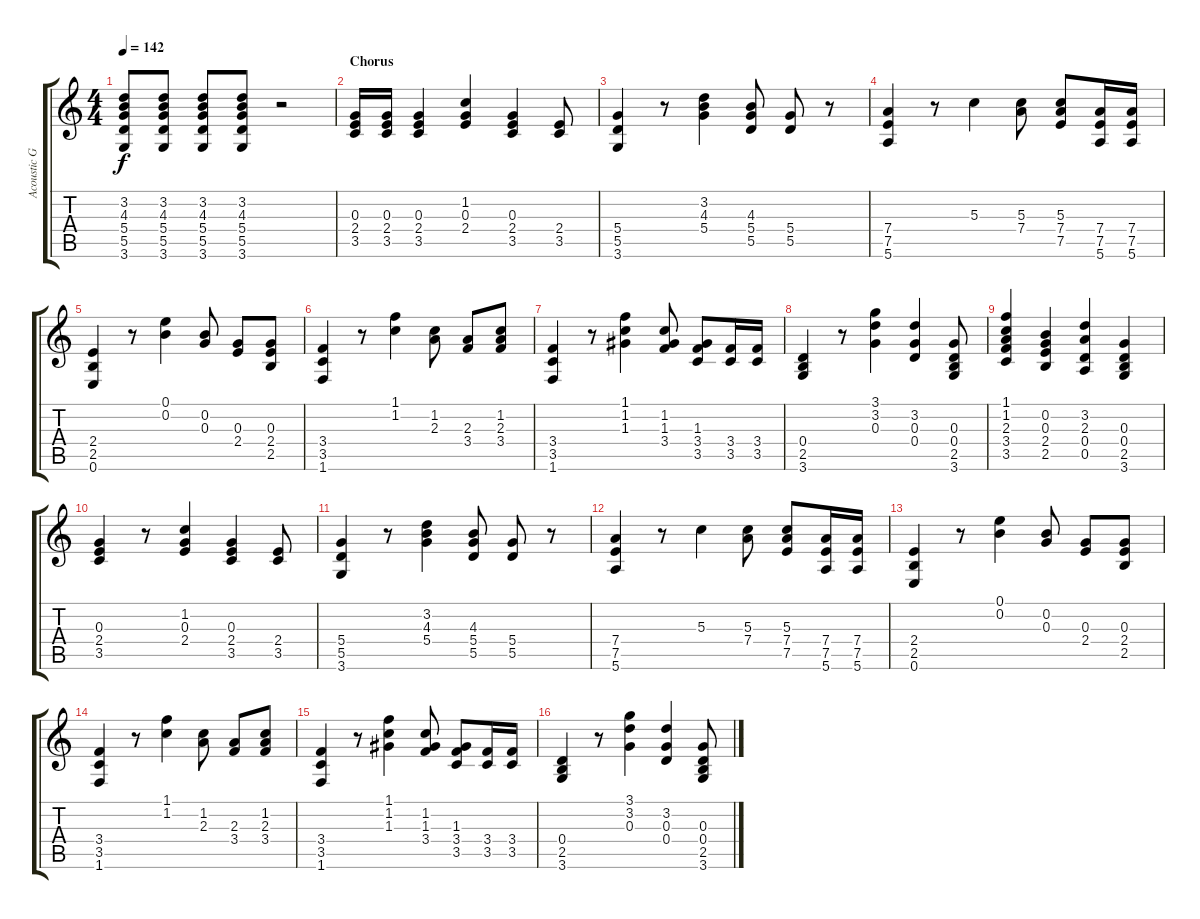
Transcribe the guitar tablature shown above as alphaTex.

\track ("Acoustic Guitar" "Acoustic G") {instrument acousticguitarnylon}
\staff {score tabs}
\tuning (E4 B3 G3 D3 A2 E2) {hide}
\ts (4 4)
\tempo 142
\clef g2
\ks c
(3.2 4.3 5.4 5.5 3.6).8{dy f} (3.2 4.3 5.4 5.5 3.6).8 (3.2 4.3 5.4 5.5 3.6).8 (3.2 4.3 5.4 5.5 3.6).8 r.2 |
\section ("" "Chorus")
(0.3 2.4 3.5).16 (0.3 2.4 3.5).16 (0.3 2.4 3.5).4 (1.2 0.3 2.4).4 (0.3 2.4 3.5).4 (2.4 3.5).8 |
(5.4 5.5 3.6).4 r.8 (3.2 4.3 5.4).4 (4.3 5.4 5.5).8 (5.4 5.5).8 r.8 |
(7.4 7.5 5.6).4 r.8 5.3.4 (5.3 7.4).8 (5.3 7.4 7.5).8 (7.4 7.5 5.6).16 (7.4 7.5 5.6).16 |
(2.4 2.5 0.6).4 r.8 (0.1 0.2).4 (0.2 0.3).8 (0.3 2.4).8 (0.3 2.4 2.5).8 |
(3.4 3.5 1.6).4 r.8 (1.1 1.2).4 (1.2 2.3).8 (2.3 3.4).8 (1.2 2.3 3.4).8 |
(3.4 3.5 1.6).4 r.8 (1.1 1.2 1.3).4 (1.2 1.3 3.4).8 (1.3 3.4 3.5).8 (3.4 3.5).16 (3.4 3.5).16 |
(0.4 2.5 3.6).4 r.8 (3.1 3.2 0.3).4 (3.2 0.3 0.4).4 (0.3 0.4 2.5 3.6).8 |
(1.1 1.2 2.3 3.4 3.5).4 (0.2 0.3 2.4 2.5).4 (3.2 2.3 0.4 0.5).4 (0.3 0.4 2.5 3.6).4 |
(0.3 2.4 3.5).4 r.8 (1.2 0.3 2.4).4 (0.3 2.4 3.5).4 (2.4 3.5).8 |
(5.4 5.5 3.6).4 r.8 (3.2 4.3 5.4).4 (4.3 5.4 5.5).8 (5.4 5.5).8 r.8 |
(7.4 7.5 5.6).4 r.8 5.3.4 (5.3 7.4).8 (5.3 7.4 7.5).8 (7.4 7.5 5.6).16 (7.4 7.5 5.6).16 |
(2.4 2.5 0.6).4 r.8 (0.1 0.2).4 (0.2 0.3).8 (0.3 2.4).8 (0.3 2.4 2.5).8 |
(3.4 3.5 1.6).4 r.8 (1.1 1.2).4 (1.2 2.3).8 (2.3 3.4).8 (1.2 2.3 3.4).8 |
(3.4 3.5 1.6).4 r.8 (1.1 1.2 1.3).4 (1.2 1.3 3.4).8 (1.3 3.4 3.5).8 (3.4 3.5).16 (3.4 3.5).16 |
(0.4 2.5 3.6).4 r.8 (3.1 3.2 0.3).4 (3.2 0.3 0.4).4 (0.3 0.4 2.5 3.6).8
